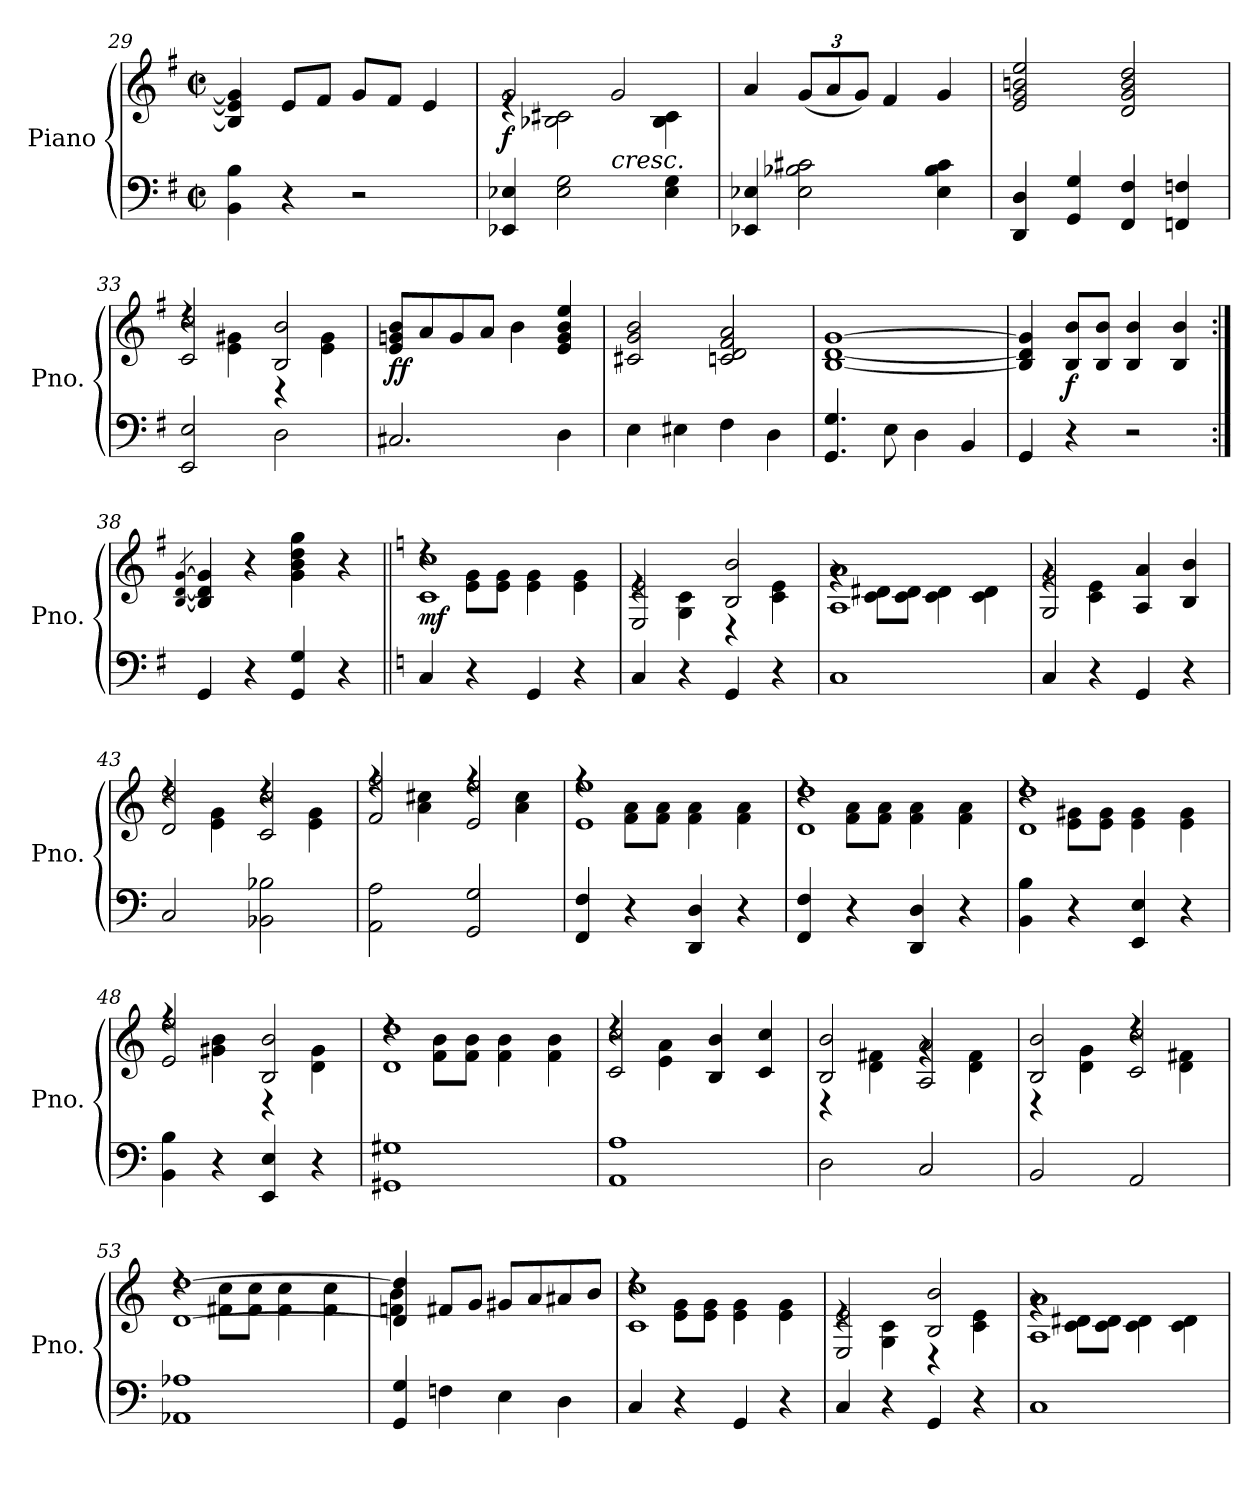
**kern	**kern	**dynam
*part1	*part1	*part1
*staff2	*staff1	*staff1/2
*I"Piano	*	*
*I'Pno.	*	*
*clefF4	*clefG2	*
*k[f#]	*k[f#]	*
*M2/2	*M2/2	*
*met(c|)	*met(c|)	*
=29	=29	=29
4BB\ 4B\	4B/] 4e/] 4g/]	.
4r	8e/L	.
.	8f#/J	.
2r	8g/L	.
.	8f#/J	.
.	4e/	.
=30	=30	=30
*	*^	*
!	!	!	!LO:DY:b
4EE-X/ 4E-X/	2g/	4re	f
2E-\ 2G\	.	2B-X\ 2c#X\	.
!	!LO:TX:b:i:t=cresc.	!	!
.	2g/	.	.
4E-\ 4G\	.	4B-\ 4c#\	.
*	*v	*v	*
=31	=31	=31
4EE-X/ 4E-X/	4a/	.
*	*Xbrackettup	*
2E-\ 2B-X\ 2c#X\	(<12g/L	.
.	12a/	.
.	12g/J)	.
.	4f#/	.
4E-\ 4B-\ 4c#\	4g/	.
=32	=32	=32
4DD/ 4D/	2e/ 2g/ 2bn/ 2ee/	.
4GG/ 4G/	.	.
4FF#/ 4F#/	2d/ 2g/ 2b/ 2dd/	.
4FFn/ 4Fn/	.	.
!!LO:LB:g=z
=33	=33	=33
*	*^	*
2EE/ 2E/	2c/ 2cc/	4rdd	.
.	.	4e\ 4g#X\	.
2D\	2B/ 2b/	4r	.
.	.	4e\ 4g#\	.
=34	=34	=34	=34
!	!	!	!LO:DY:b
*	*v	*v	*
2.C#X/	8e/ 8gn/ 8b/L	ff
.	8a/	.
.	8g/	.
.	8a/J	.
.	4b\	.
4D\	4e/ 4g/ 4b/ 4ee/	.
=35	=35	=35
4E\	2c#X/ 2g/ 2b/	.
4E#X\	.	.
4F#\	2cn/ 2d/ 2f#/ 2a/	.
4D\	.	.
=36	=36	=36
4.GG/ 4.G/	[1B [1d [1g	.
8E\	.	.
4D\	.	.
4BB/	.	.
=37	=37	=37
4GG/	4B/] 4d/] 4g/]	.
!	!	!LO:DY:b
4r	8B/ 8b/L	f
.	8B/ 8b/J	.
2r	4B/ 4b/	.
.	4B/ 4b/	.
=38:|!	=38:|!	=38:|!
.	[4qB/ [4qd/ [4qg/	.
4GG/	4B/] 4d/] 4g/]	.
4r	4r	.
!	!	!LO:DY:b
4GG/ 4G/	4g\ 4b\ 4dd\ 4gg\	other-dynamics
4r	4r	.
!!LO:LB:g=z
=39||	=39||	=39||
*k[]	*k[]	*
*	*^	*
!	!	!	!LO:DY:b
4C/	1c 1cc	4rdd	mf
4r	.	8e\ 8g\L	.
.	.	8e\ 8g\J	.
4GG/	.	4e\ 4g\	.
4r	.	4e\ 4g\	.
=40	=40	=40	=40
4C/	2E/ 2e/	4re	.
4r	.	4G\ 4c\	.
4GG/	2B/ 2b/	4r	.
4r	.	4c\ 4e\	.
=41	=41	=41	=41
1C	1A 1a	4rg	.
.	.	8c\ 8d#X\L	.
.	.	8c\ 8d#\J	.
.	.	4c\ 4d#\	.
.	.	4c\ 4d#\	.
=42	=42	=42	=42
4C/	2G/ 2g/	4rg	.
4r	.	4c\ 4e\	.
4GG/	4A/ 4a/	2ryy	.
4r	4B/ 4b/	.	.
=43	=43	=43	=43
2C/	2d/ 2dd/	4rdd	.
.	.	4e\ 4g\	.
2BB-X\ 2B-X\	2c/ 2cc/	4rdd	.
.	.	4e\ 4g\	.
=44	=44	=44	=44
2AA\ 2A\	2f/ 2ff/	4rff	.
.	.	4a\ 4cc#X\	.
2GG/ 2G/	2e/ 2ee/	4rff	.
.	.	4a\ 4cc#\	.
=45	=45	=45	=45
4FF/ 4F/	1e 1ee	4rff	.
4r	.	8f\ 8a\L	.
.	.	8f\ 8a\J	.
4DD/ 4D/	.	4f\ 4a\	.
4r	.	4f\ 4a\	.
!!LO:LB:g=z	!!
=46	=46	=46	=46
4FF/ 4F/	1d 1dd	4rdd	.
4r	.	8f\ 8a\L	.
.	.	8f\ 8a\J	.
4DD/ 4D/	.	4f\ 4a\	.
4r	.	4f\ 4a\	.
=47	=47	=47	=47
4BB\ 4B\	1d 1dd	4rdd	.
4r	.	8e\ 8g#X\L	.
.	.	8e\ 8g#\J	.
4EE/ 4E/	.	4e\ 4g#\	.
4r	.	4e\ 4g#\	.
=48	=48	=48	=48
4BB\ 4B\	2e/ 2ee/	4rff	.
4r	.	4g#X\ 4b\	.
4EE/ 4E/	2B/ 2b/	4r	.
4r	.	4d\ 4g#\	.
=49	=49	=49	=49
1GG#X 1G#X	1d 1dd	4rdd	.
.	.	8f\ 8b\L	.
.	.	8f\ 8b\J	.
.	.	4f\ 4b\	.
.	.	4f\ 4b\	.
=50	=50	=50	=50
1AA 1A	2c/ 2cc/	4rdd	.
.	.	4e\ 4a\	.
.	4B/ 4b/	2ryy	.
.	4c/ 4cc/	.	.
=51	=51	=51	=51
2D\	2B/ 2b/	4r	.
.	.	4d\ 4f#X\	.
2C/	2A/ 2a/	4rg	.
.	.	4d\ 4f#\	.
=52	=52	=52	=52
2BB/	2B/ 2b/	4r	.
.	.	4d\ 4g\	.
2AA/	2c/ 2cc/	4rdd	.
.	.	4d\ 4f#X\	.
!!LO:LB:g=z	!!
=53	=53	=53	=53
1AA-X 1A-X	[1d [1dd	4rdd	.
.	.	8f#X\ 8cc\L	.
.	.	8f#\ 8cc\J	.
.	.	4f#\ 4cc\	.
.	.	4f#\ 4cc\	.
=54	=54	=54	=54
4GG/ 4G/	4d/] 4dd/]	4fn\ 4b\	.
4Fn\	8f#X/L	2.ryy	.
.	8g/J	.	.
4E\	8g#X/L	.	.
.	8a/	.	.
4D\	8a#X/	.	.
.	8b/J	.	.
=55	=55	=55	=55
4C/	1c 1cc	4rdd	.
4r	.	8e\ 8g\L	.
.	.	8e\ 8g\J	.
4GG/	.	4e\ 4g\	.
4r	.	4e\ 4g\	.
=56	=56	=56	=56
4C/	2E/ 2e/	4re	.
4r	.	4G\ 4c\	.
4GG/	2B/ 2b/	4r	.
4r	.	4c\ 4e\	.
=57	=57	=57	=57
1C	1A 1a	4rg	.
.	.	8c\ 8d#X\L	.
.	.	8c\ 8d#\J	.
.	.	4c\ 4d#\	.
.	.	4c\ 4d#\	.
*	*v	*v	*
=	=	=
*-	*-	*-
